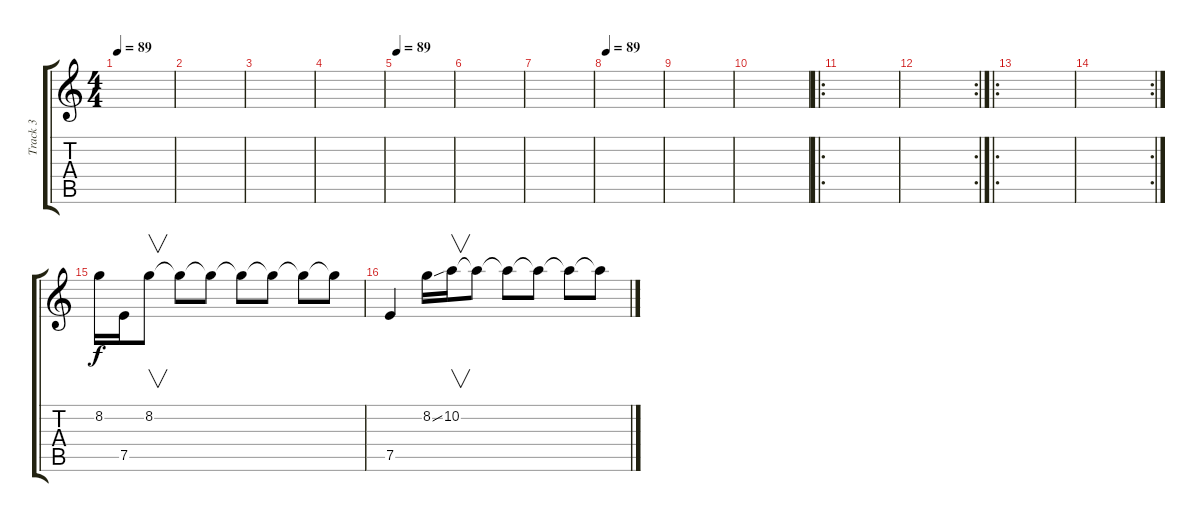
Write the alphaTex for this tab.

\track ("Track 3" "Track 3") {instrument overdrivenguitar}
\staff {score tabs}
\tuning (E4 B3 G3 D3 A2 E2) {hide}
\ts (4 4)
\tempo 89
\clef g2
\ks c
|
|
|
|
\tempo 89
|
|
|
\tempo 89
|
|
|
\ro
|
\rc 2
|
\ro
|
\rc 2
|
8.2.16{volume 16} 7.5.16 8.2.8{v} 8.2{t}.8 8.2{t}.8 8.2{t}.8 8.2{t}.8 8.2{t}.8 8.2{t}.8 |
7.5.4 8.2{ss}.16 10.2.16{v} 10.2{t}.8 10.2{t}.8 10.2{t}.8 10.2{t}.8 10.2{t}.8
